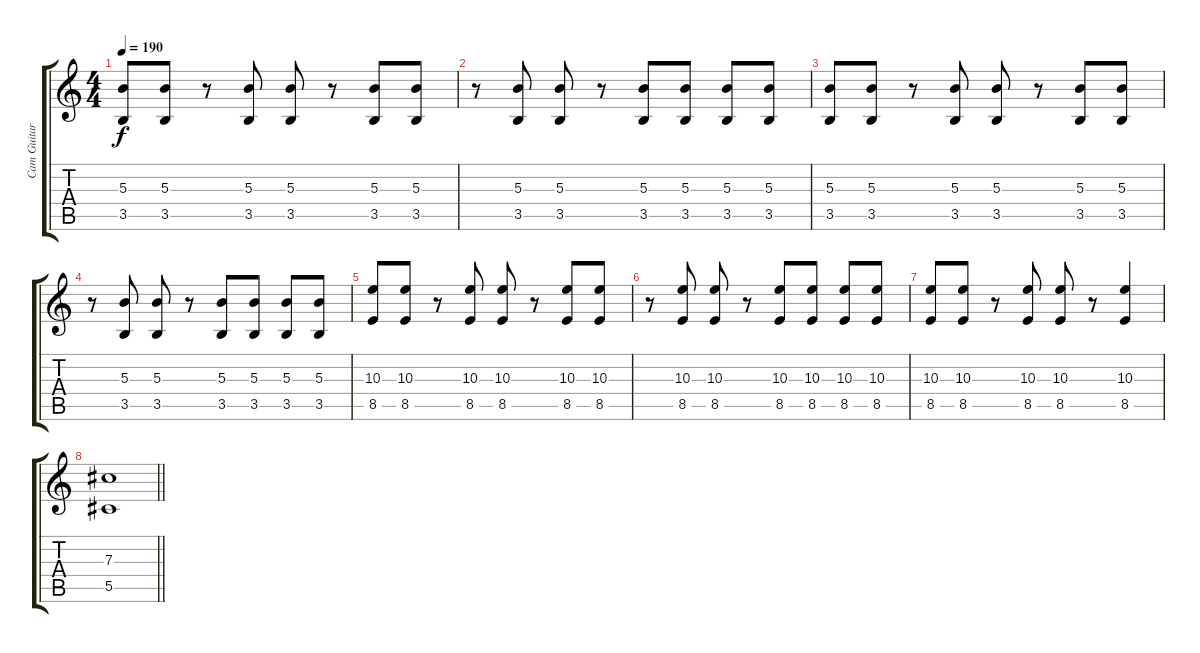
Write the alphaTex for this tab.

\track ("Cam Guitars" "Cam Guitar") {instrument distortionguitar}
\staff {score tabs}
\tuning (Eb4 Bb3 Gb3 Db3 Ab2 Db2) {hide}
\ts (4 4)
\tempo 190
\clef g2
\ks c
(5.3 3.5).8{dy f} (5.3 3.5).8 r.8 (5.3 3.5).8 (5.3 3.5).8 r.8 (5.3 3.5).8 (5.3 3.5).8 |
r.8 (5.3 3.5).8 (5.3 3.5).8 r.8 (5.3 3.5).8 (5.3 3.5).8 (5.3 3.5).8 (5.3 3.5).8 |
(5.3 3.5).8 (5.3 3.5).8 r.8 (5.3 3.5).8 (5.3 3.5).8 r.8 (5.3 3.5).8 (5.3 3.5).8 |
r.8 (5.3 3.5).8 (5.3 3.5).8 r.8 (5.3 3.5).8 (5.3 3.5).8 (5.3 3.5).8 (5.3 3.5).8 |
(10.3 8.5).8 (10.3 8.5).8 r.8 (10.3 8.5).8 (10.3 8.5).8 r.8 (10.3 8.5).8 (10.3 8.5).8 |
r.8 (10.3 8.5).8 (10.3 8.5).8 r.8 (10.3 8.5).8 (10.3 8.5).8 (10.3 8.5).8 (10.3 8.5).8 |
(10.3 8.5).8 (10.3 8.5).8 r.8 (10.3 8.5).8 (10.3 8.5).8 r.8 (10.3 8.5).4 |
\barLineRight lightlight
(7.3 5.5).1
